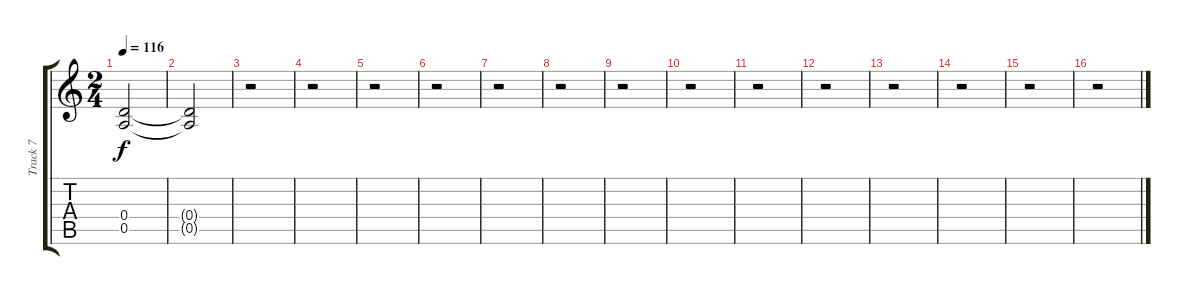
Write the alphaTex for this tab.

\track ("Track 7" "Track 7") {instrument distortionguitar}
\staff {score tabs}
\tuning (E4 B3 G3 D3 A2 E2) {hide}
\ts (2 4)
\tempo 116
\clef g2
\ks c
(0.4 0.5).2{dy f} |
(0.4{t} 0.5{t}).2 |
r.2 |
r.2 |
r.2 |
r.2 |
r.2 |
r.2 |
r.2 |
r.2 |
r.2 |
r.2 |
r.2 |
r.2 |
r.2 |
r.2
